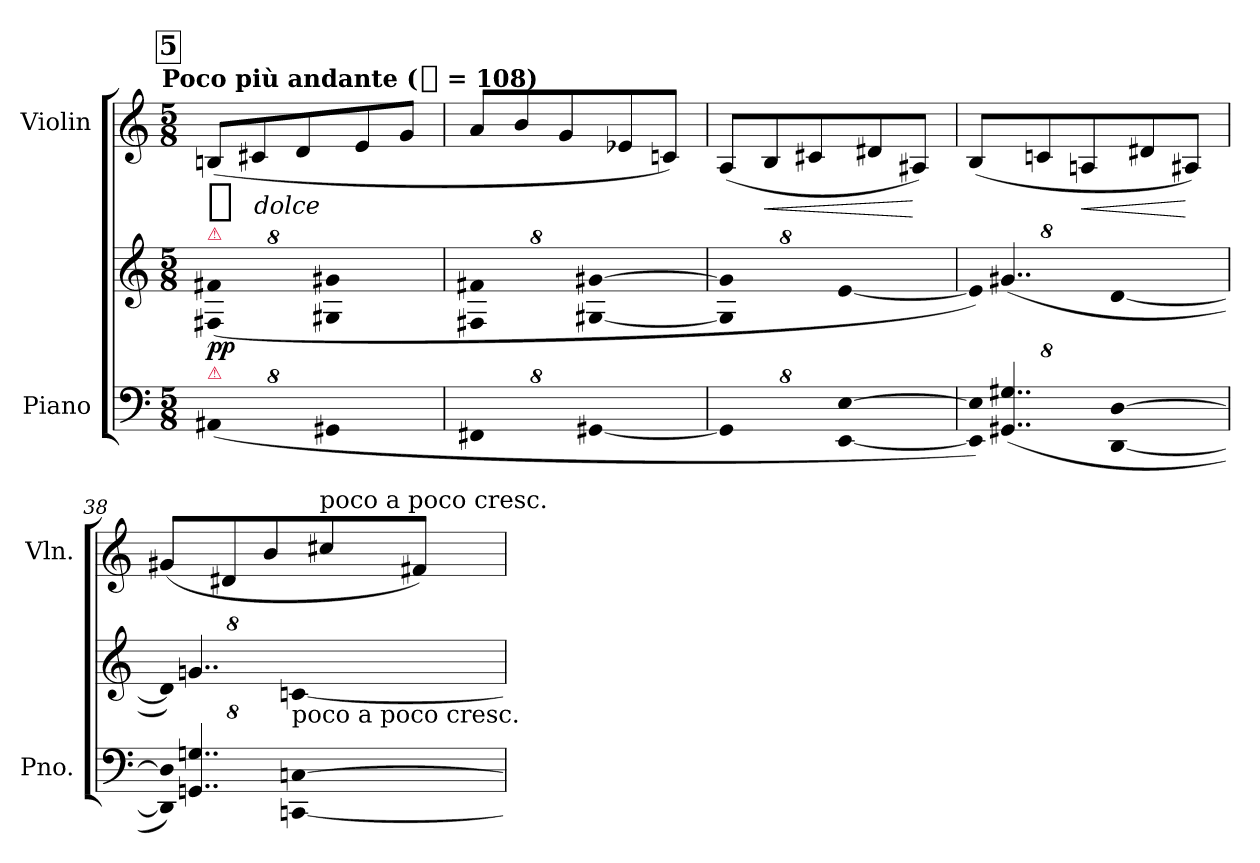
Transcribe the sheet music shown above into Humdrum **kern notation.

**kern	**kern	**dynam	**kern	**dynam
*part2	*part2	*part2	*part1	*part1
*staff3	*staff2	*staff2/3	*staff1	*staff1
*I"Piano	*	*	*I"Violin	*
*I'Pno.	*	*	*I'Vln.	*
*clefF4	*clefG2	*	*clefG2	*
*k[]	*k[]	*	*k[]	*
*C:	*C:	*	*C:	*
!!LO:TX:omd:t=Poco più andante ([8th] = 108)
*M5/8	*M5/8	*	*M5/8	*
*MM54	*MM54	*	*MM54	*
*Xbrackettup	*	*	*	*
!!LO:REH:place=s1:t=5
=34	=34	=34	=34	=34
!LO:N:vis=4	!	!	!	!
*	*Xbrackettup	*	*	*
!	!LO:TX:a:color=crimson:t=⚠	!	!	!
!LO:TX:a:color=crimson:t=⚠	!	!	!	!
!	!LO:N:vis=4	!	!	!LO:DY:t=%s dolce
(16%5AA#X	(>16%5F#X 16%5f#X	pp	(8BnL	pp
.	.	.	8c#X	.
.	.	.	8d	.
!LO:N:vis=4	!LO:N:vis=4	!	!	!
16%5GG#X	16%5G#X 16%5g#X	.	.	.
.	.	.	8e	.
.	.	.	8gJ	.
=35	=35	=35	=35	=35
!LO:N:vis=4	!LO:N:vis=4	!	!	!
16%5FF#X	16%5F#X 16%5f#X	.	8aL	.
.	.	.	8b	.
.	.	.	8g	.
!LO:N:vis=4	!LO:N:vis=4	!	!	!
[16%5GG#X	[16%5G#X [16%5g#X	.	.	.
.	.	.	8e-X	.
.	.	.	8cnJ)	.
=36	=36	=36	=36	=36
!LO:N:vis=4	!LO:N:vis=4	!	!	!
16%5GG#]	16%5G#] 16%5g#]	.	(8AL	.
!	!	!	!	!LO:HP:b
.	.	.	8B	<
.	.	.	8c#X	.
!LO:N:vis=4	!LO:N:vis=4	!	!	!
[16%5EE [16%5E	[16%5e	.	.	.
.	.	.	8d#X	.
.	.	.	8A#XJ)	[
=37	=37	=37	=37	=37
!LO:N:vis=32	!LO:N:vis=32	!	!	!
128%5EE] 128%5E]LLL)	128%5eLLL])	.	(8BL	.
(32%5..GG#X 32%5..G#X	(>32%5..g#X	.	.	.
.	.	.	8cn	.
!	!	!	!	!LO:HP:b
.	.	.	8An	<
!LO:N:vis=4	!LO:N:vis=4	!	!	!
[16%5DD [16%5D	[16%5d	.	.	.
.	.	.	8d#X	.
.	.	.	8A#XJ)	[
=38	=38	=38	=38	=38
!LO:N:vis=32	!LO:N:vis=32	!	!	!
128%5DD] 128%5D]LLL)	128%5dLLL])	.	(8g#XL	.
32%5..GGn 32%5..Gn	32%5..gn	.	.	.
.	.	.	8d#X	.
.	.	.	8b	.
!	!LO:TX:c:t=poco a poco cresc.	!	!	!
!LO:N:vis=4	!LO:N:vis=4	!	!	!
[16%5CCn [16%5Cn	[16%5cn	.	.	.
!	!	!	!LO:TX:t=poco a poco cresc.	!
.	.	.	8cc#X	.
.	.	.	8f#XJ)	.
=	=	=	=	=
*-	*-	*-	*-	*-
